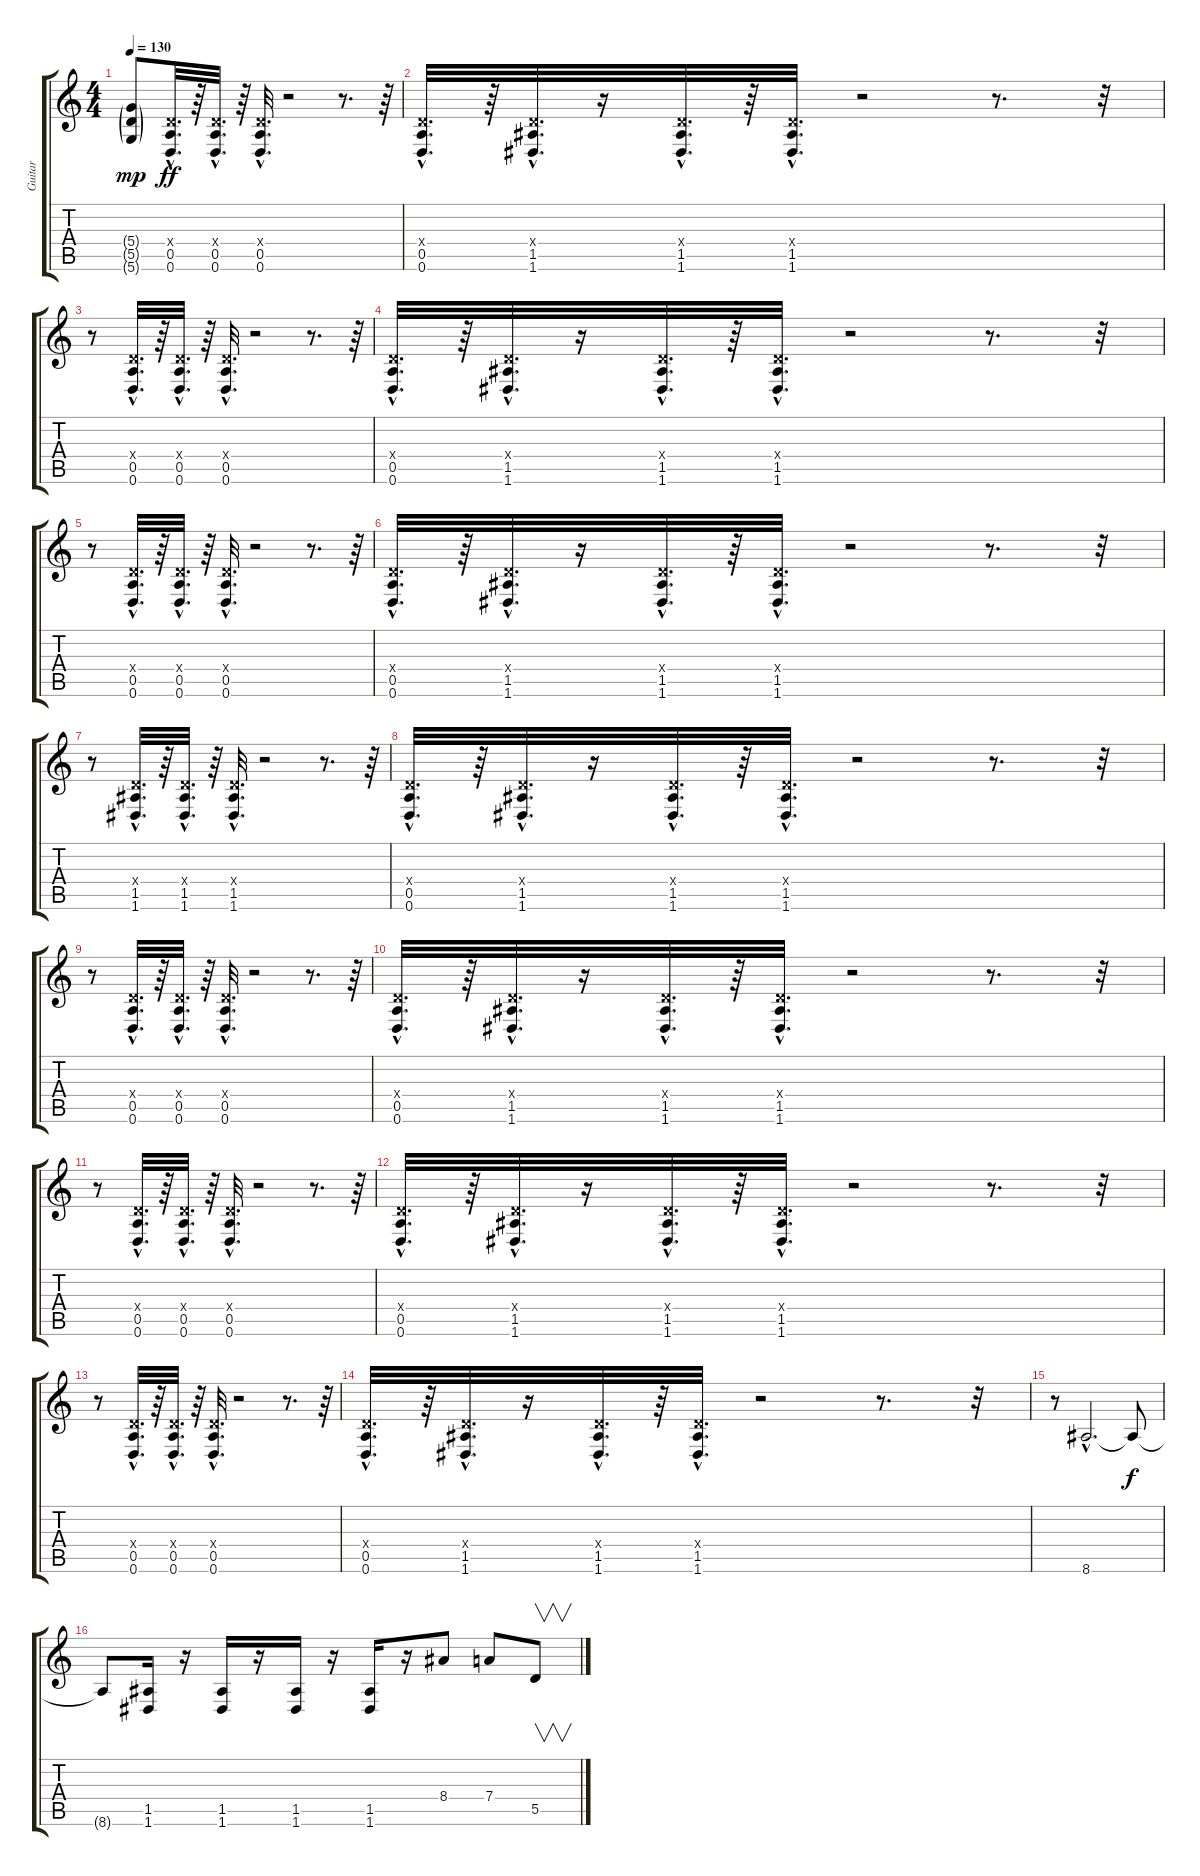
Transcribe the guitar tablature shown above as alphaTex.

\track ("Guitar" "Guitar") {instrument overdrivenguitar}
\staff {score tabs}
\tuning (E4 B3 G3 D3 A2 D2) {hide}
\ts (4 4)
\tempo 130
\clef g2
\ks c
(5.4{g} 5.5{g} 5.6{g}).8{dy mp} (0.4{hac x} 0.5{hac} 0.6{hac}).32{d dy ff} r.64 (0.4{hac x} 0.5{hac} 0.6{hac}).32{d} r.64 (0.4{hac x} 0.5{hac} 0.6{hac}).32{d} r.2 r.8{d} r.64 |
(0.4{hac x} 0.5{hac} 0.6{hac}).32{d} r.64 (0.4{hac x} 1.5{hac} 1.6{hac}).32{d} r.16 (0.4{hac x} 1.5{hac} 1.6{hac}).32{d} r.64 (0.4{hac x} 1.5{hac} 1.6{hac}).32{d} r.2 r.8{d} r.32 |
r.8 (0.4{hac x} 0.5{hac} 0.6{hac}).32{d} r.64 (0.4{hac x} 0.5{hac} 0.6{hac}).32{d} r.64 (0.4{hac x} 0.5{hac} 0.6{hac}).32{d} r.2 r.8{d} r.64 |
(0.4{hac x} 0.5{hac} 0.6{hac}).32{d} r.64 (0.4{hac x} 1.5{hac} 1.6{hac}).32{d} r.16 (0.4{hac x} 1.5{hac} 1.6{hac}).32{d} r.64 (0.4{hac x} 1.5{hac} 1.6{hac}).32{d} r.2 r.8{d} r.32 |
r.8 (0.4{hac x} 0.5{hac} 0.6{hac}).32{d} r.64 (0.4{hac x} 0.5{hac} 0.6{hac}).32{d} r.64 (0.4{hac x} 0.5{hac} 0.6{hac}).32{d} r.2 r.8{d} r.64 |
(0.4{hac x} 0.5{hac} 0.6{hac}).32{d} r.64 (0.4{hac x} 1.5{hac} 1.6{hac}).32{d} r.16 (0.4{hac x} 1.5{hac} 1.6{hac}).32{d} r.64 (0.4{hac x} 1.5{hac} 1.6{hac}).32{d} r.2 r.8{d} r.32 |
r.8 (0.4{hac x} 1.5{hac} 1.6{hac}).32{d} r.64 (0.4{hac x} 1.5{hac} 1.6{hac}).32{d} r.64 (0.4{hac x} 1.5{hac} 1.6{hac}).32{d} r.2 r.8{d} r.64 |
(0.4{hac x} 0.5{hac} 0.6{hac}).32{d} r.64 (0.4{hac x} 1.5{hac} 1.6{hac}).32{d} r.16 (0.4{hac x} 1.5{hac} 1.6{hac}).32{d} r.64 (0.4{hac x} 1.5{hac} 1.6{hac}).32{d} r.2 r.8{d} r.32 |
r.8 (0.4{hac x} 0.5{hac} 0.6{hac}).32{d} r.64 (0.4{hac x} 0.5{hac} 0.6{hac}).32{d} r.64 (0.4{hac x} 0.5{hac} 0.6{hac}).32{d} r.2 r.8{d} r.64 |
(0.4{hac x} 0.5{hac} 0.6{hac}).32{d} r.64 (0.4{hac x} 1.5{hac} 1.6{hac}).32{d} r.16 (0.4{hac x} 1.5{hac} 1.6{hac}).32{d} r.64 (0.4{hac x} 1.5{hac} 1.6{hac}).32{d} r.2 r.8{d} r.32 |
r.8 (0.4{hac x} 0.5{hac} 0.6{hac}).32{d} r.64 (0.4{hac x} 0.5{hac} 0.6{hac}).32{d} r.64 (0.4{hac x} 0.5{hac} 0.6{hac}).32{d} r.2 r.8{d} r.64 |
(0.4{hac x} 0.5{hac} 0.6{hac}).32{d} r.64 (0.4{hac x} 1.5{hac} 1.6{hac}).32{d} r.16 (0.4{hac x} 1.5{hac} 1.6{hac}).32{d} r.64 (0.4{hac x} 1.5{hac} 1.6{hac}).32{d} r.2 r.8{d} r.32 |
r.8 (0.4{hac x} 0.5{hac} 0.6{hac}).32{d} r.64 (0.4{hac x} 0.5{hac} 0.6{hac}).32{d} r.64 (0.4{hac x} 0.5{hac} 0.6{hac}).32{d} r.2 r.8{d} r.64 |
(0.4{hac x} 0.5{hac} 0.6{hac}).32{d} r.64 (0.4{hac x} 1.5{hac} 1.6{hac}).32{d} r.16 (0.4{hac x} 1.5{hac} 1.6{hac}).32{d} r.64 (0.4{hac x} 1.5{hac} 1.6{hac}).32{d} r.2 r.8{d} r.32 |
r.8 8.6{hac}.2{d} 8.6{t}.8{dy f} |
8.6{t}.8 (1.5 1.6).16 r.16 (1.5 1.6).16 r.16 (1.5 1.6).16 r.16 (1.5 1.6).16 r.16 8.4.8 7.4.8 5.5.8{v}
